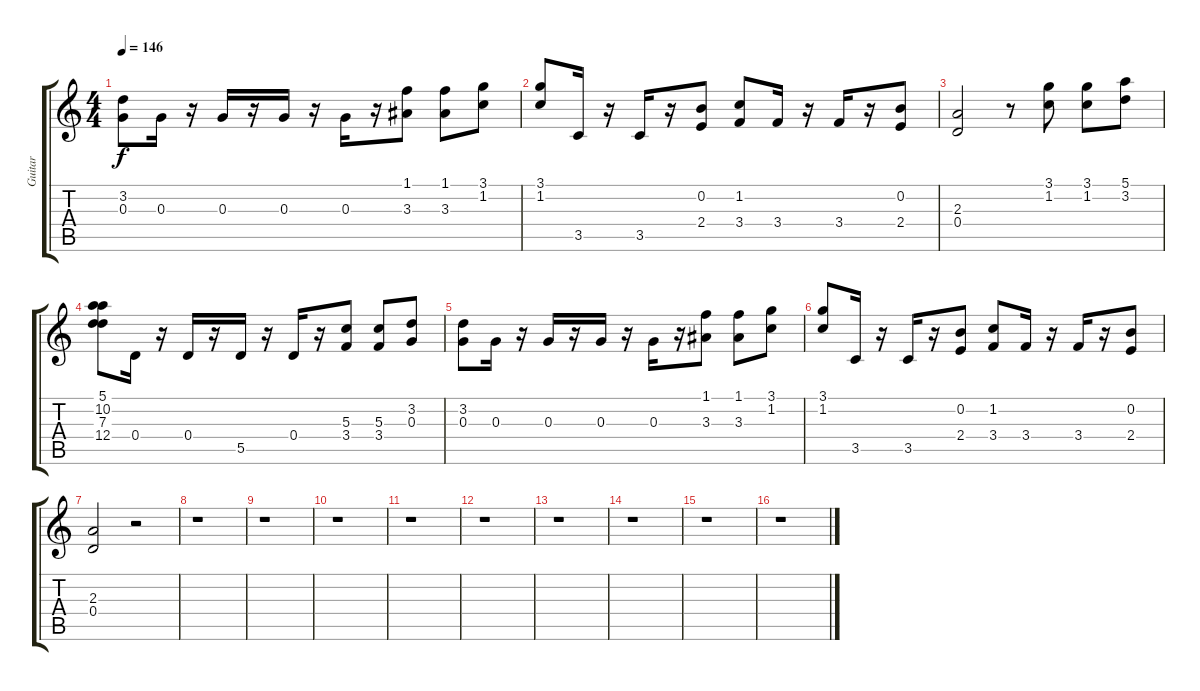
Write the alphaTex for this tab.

\track ("Guitar" "Guitar") {instrument distortionguitar}
\staff {score tabs}
\tuning (E4 B3 G3 D3 A2 E2) {hide}
\ts (4 4)
\tempo 146
\clef g2
\ks c
(3.2 0.3).8{dy f} 0.3.16 r.16 0.3.16 r.16 0.3.16 r.16 0.3.16 r.16 (1.1 3.3).8 (1.1 3.3).8 (3.1 1.2).8 |
(3.1 1.2).8 3.5.16 r.16 3.5.16 r.16 (0.2 2.4).8 (1.2 3.4).8 3.4.16 r.16 3.4.16 r.16 (0.2 2.4).8 |
(2.3 0.4).2 r.8 (3.1 1.2).8 (3.1 1.2).8 (5.1 3.2).8 |
(5.1 10.2 7.3 12.4).8 0.4.16 r.16 0.4.16 r.16 5.5.16 r.16 0.4.16 r.16 (5.3 3.4).8 (5.3 3.4).8 (3.2 0.3).8 |
(3.2 0.3).8 0.3.16 r.16 0.3.16 r.16 0.3.16 r.16 0.3.16 r.16 (1.1 3.3).8 (1.1 3.3).8 (3.1 1.2).8 |
(3.1 1.2).8 3.5.16 r.16 3.5.16 r.16 (0.2 2.4).8 (1.2 3.4).8 3.4.16 r.16 3.4.16 r.16 (0.2 2.4).8 |
(2.3 0.4).2 r.2 |
r.1 |
r.1 |
r.1 |
r.1 |
r.1 |
r.1 |
r.1 |
r.1 |
r.1
